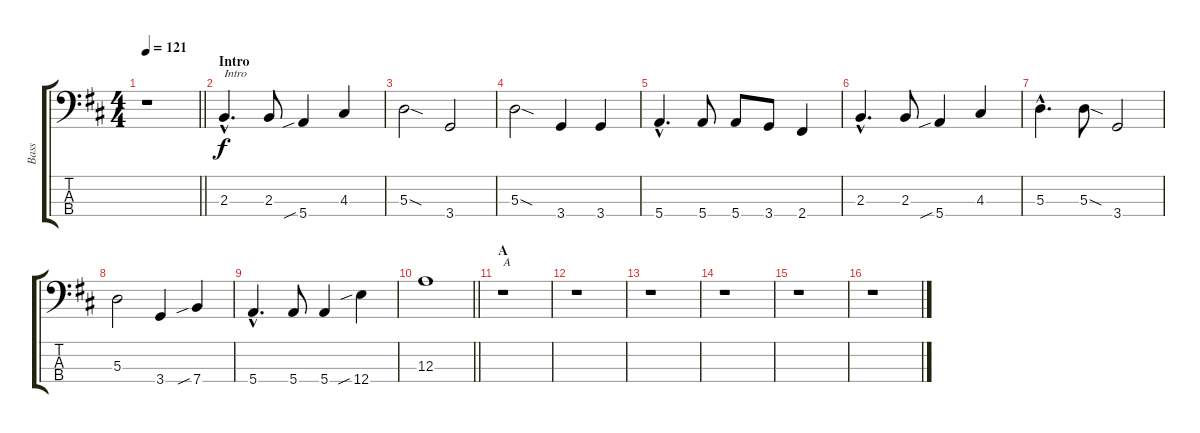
\track ("Bass" "Bass") {instrument electricbasspick}
\staff {score tabs}
\tuning (G2 D2 A1 E1) {hide}
\ts (4 4)
\tempo 121
\clef f4
\barLineRight lightlight
\ks d
r.1{dy f instrument electricbasspick} |
\section ("" "Intro")
2.3{hac}.4{d txt "Intro"} 2.3.8 5.4{sib}.4 4.3.4 |
5.3{sod}.2 3.4.2 |
5.3{sod}.2 3.4.4 3.4.4 |
5.4{hac}.4{d} 5.4.8 5.4.8 3.4.8 2.4.4 |
2.3{hac}.4{d} 2.3.8 5.4{sib}.4 4.3.4 |
5.3{hac}.4{d} 5.3{sod}.8 3.4.2 |
5.3.2 3.4.4 7.4{sib}.4 |
5.4{hac}.4{d} 5.4.8 5.4.4 12.4{sib}.4 |
\barLineRight lightlight
12.3.1 |
\section ("" "A")
r.1{txt "A"} |
r.1 |
r.1 |
r.1 |
r.1 |
r.1
